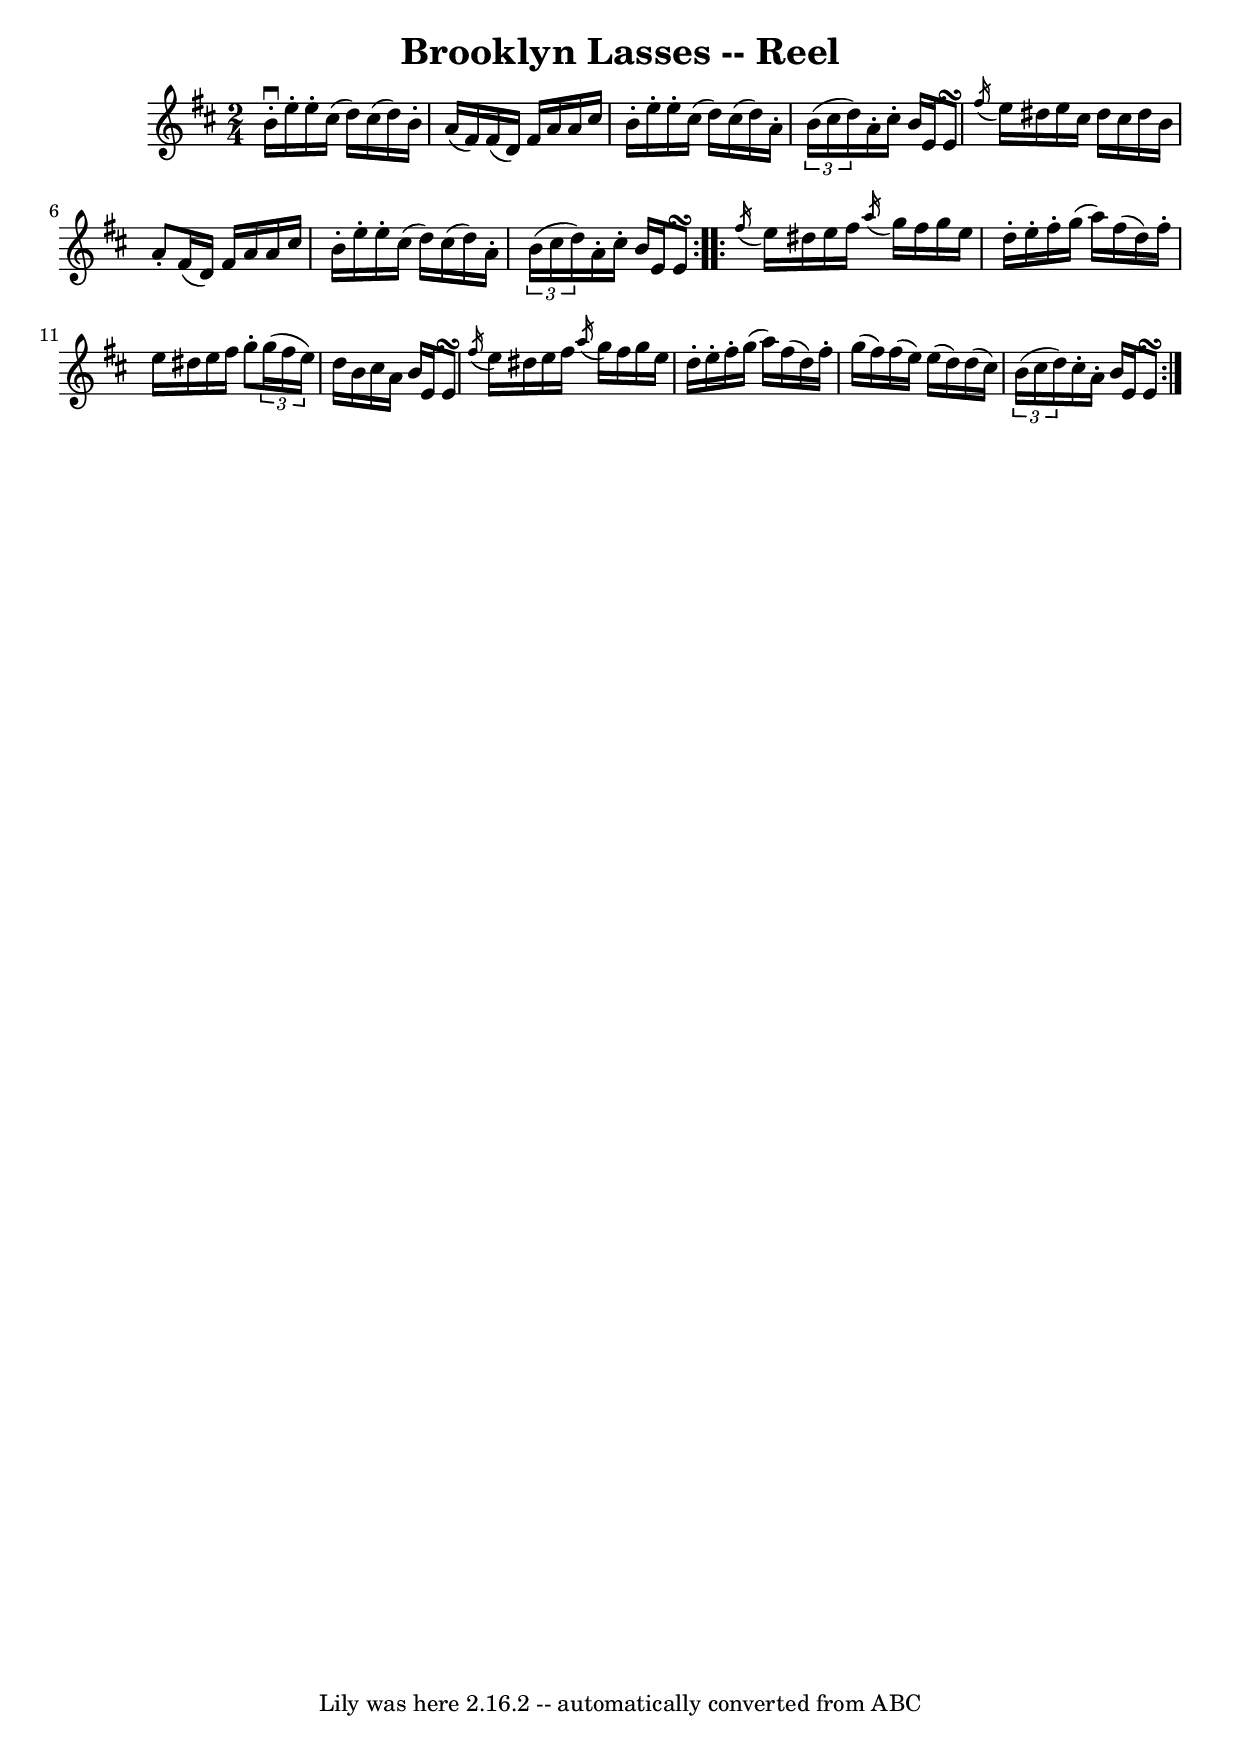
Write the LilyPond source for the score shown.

\version "2.16.2"
\include "Mammoth.ily"
\header {
%%	%% book = "Ryan's Mammoth Collection"
	crossRefNumber = "1"
	footnotes = ""
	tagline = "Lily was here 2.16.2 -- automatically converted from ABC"
	title = "Brooklyn Lasses -- Reel"
}
voicedefault =  {


\repeat volta 2 {
\time 2/4
\key e \dorian
  \override Score.SpacingSpanner #'common-shortest-duration = #(ly:make-moment 1 2)
b'16^\downbow-. e''16-. e''16-. cis''16 (
d''16) cis''16 (d''16) b'16-. |
 a'16 (fis'16)
fis'16 (d'16) fis'16 a'16 a'16 cis''16  |
 b'16-.
e''16-. e''16-. cis''16 (d''16) cis''16 (d''16) a'16-.
|
   \times 2/3 { b'16 (cis''16 d''16) } a'16-. cis''16
-. b'16 e'16 e'8\turn  |
     \acciaccatura { fis''16  } e''16
dis''16 e''16 cis''16 dis''16 cis''16 dis''16 b'16  |

 a'8-. fis'16 (d'16) fis'16 a'16 a'16 cis''16  |

b'16-. e''16-. e''16-. cis''16 (d''16) cis''16 (d''16)
a'16-. |
   \times 2/3 { b'16 (cis''16 d''16) } a'16-.
cis''16-. b'16 e'16 e'8\turn  } \repeat volta 2 {     \acciaccatura {
fis''16  } e''16 dis''16 e''16 fis''16  \acciaccatura { a''16  } g''16
 fis''16 g''16 e''16  |
 d''16-. e''16-. fis''16-.
g''16 (a''16) fis''16 (d''16) fis''16-. |
 e''16
dis''16 e''16 fis''16 g''8-.   \times 2/3 { g''16 (fis''16
e''16) } |
 d''16 b'16 cis''16 a'16 b'16 e'16 e'8
\turn  |
     \acciaccatura { fis''16  } e''16 dis''16 e''16
fis''16  \acciaccatura { a''16  } g''16 fis''16 g''16 e''16  |

d''16-. e''16-. fis''16-. g''16 (a''16) fis''16 (d''16)
 fis''16-. |
 g''16 (fis''16) fis''16 (e''16) e''16 (
 d''16) d''16 (cis''16) |
   \times 2/3 { b'16 (cis''16
 d''16) } cis''16-. a'16-. b'16 e'16 e'8\turn  }
}

\score{
    <<

	\context Staff="default"
	{
	    \voicedefault
	}

    >>
	\layout {
	}
	\midi {}
}
